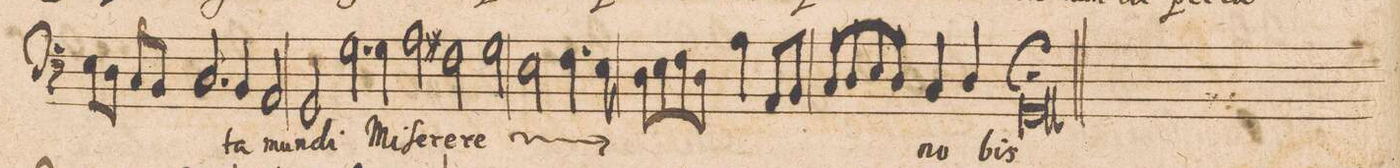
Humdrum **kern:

**kern	**text
*I"BASSVS.	*
*clefF4	*
*k[]	*
*met(C|)	*
*M2/1	*
8E\L	.
8D\J	.
8C/L	.
8BB/J	.
2.C/	.
=7-	=7-
4BB/	-ta
2AA/	mun-
2GG/	-di
2.G\	Mi-
=8-	=8-
4G\	-ſe-
2A\	-re-
2F#X\	-re
*	*ij
2G\	Mi-
=9-	=9-
2E\	-ſe-
4.F\	-re-
8E\	.
8D\L	.
8E\	.
8F\	.
8D\J	.
4A\	-re
*	*Xij
8AA/L	.
*	*null
8BB/J	.
=10-	=10-
8C/L	.
8D/	.
8E/	.
8D/J	.
4C/	no-
4D/	.
1GG/;	-bis
*-	*-
